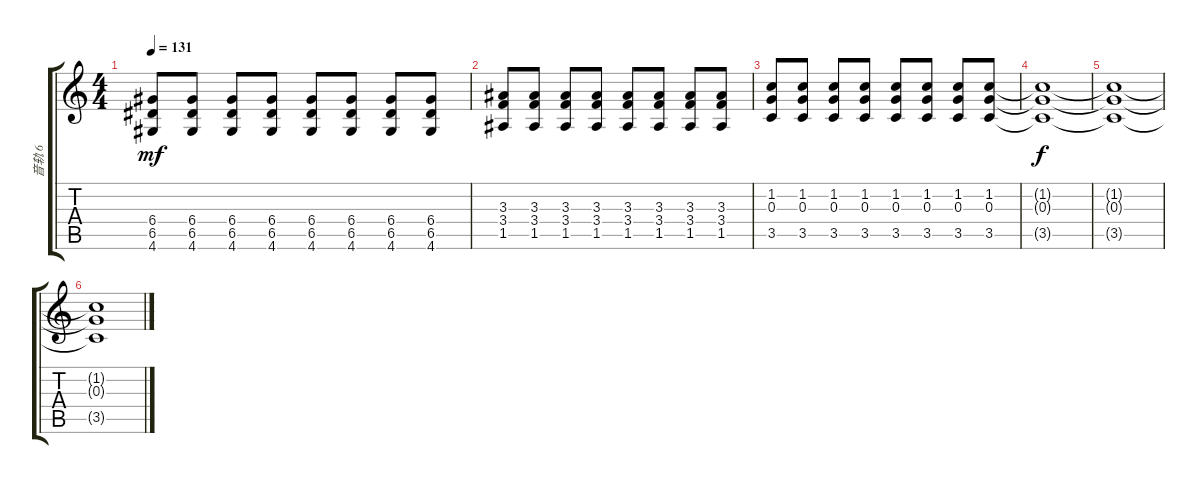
\track ("音轨 6" "音轨 6") {instrument distortionguitar}
\staff {score tabs}
\tuning (E4 B3 G3 D3 A2 E2) {hide}
\ts (4 4)
\tempo 131
\clef g2
\ks c
(6.4 6.5 4.6).8{dy mf} (6.4 6.5 4.6).8 (6.4 6.5 4.6).8 (6.4 6.5 4.6).8 (6.4 6.5 4.6).8 (6.4 6.5 4.6).8 (6.4 6.5 4.6).8 (6.4 6.5 4.6).8 |
(3.3 3.4 1.5).8 (3.3 3.4 1.5).8 (3.3 3.4 1.5).8 (3.3 3.4 1.5).8 (3.3 3.4 1.5).8 (3.3 3.4 1.5).8 (3.3 3.4 1.5).8 (3.3 3.4 1.5).8 |
(1.2 0.3 3.5).8 (1.2 0.3 3.5).8 (1.2 0.3 3.5).8 (1.2 0.3 3.5).8 (1.2 0.3 3.5).8 (1.2 0.3 3.5).8 (1.2 0.3 3.5).8 (1.2 0.3 3.5).8 |
(1.2{t} 0.3{t} 3.5{t}).1{dy f} |
(1.2{t} 0.3{t} 3.5{t}).1 |
(1.2{t} 0.3{t} 3.5{t}).1
